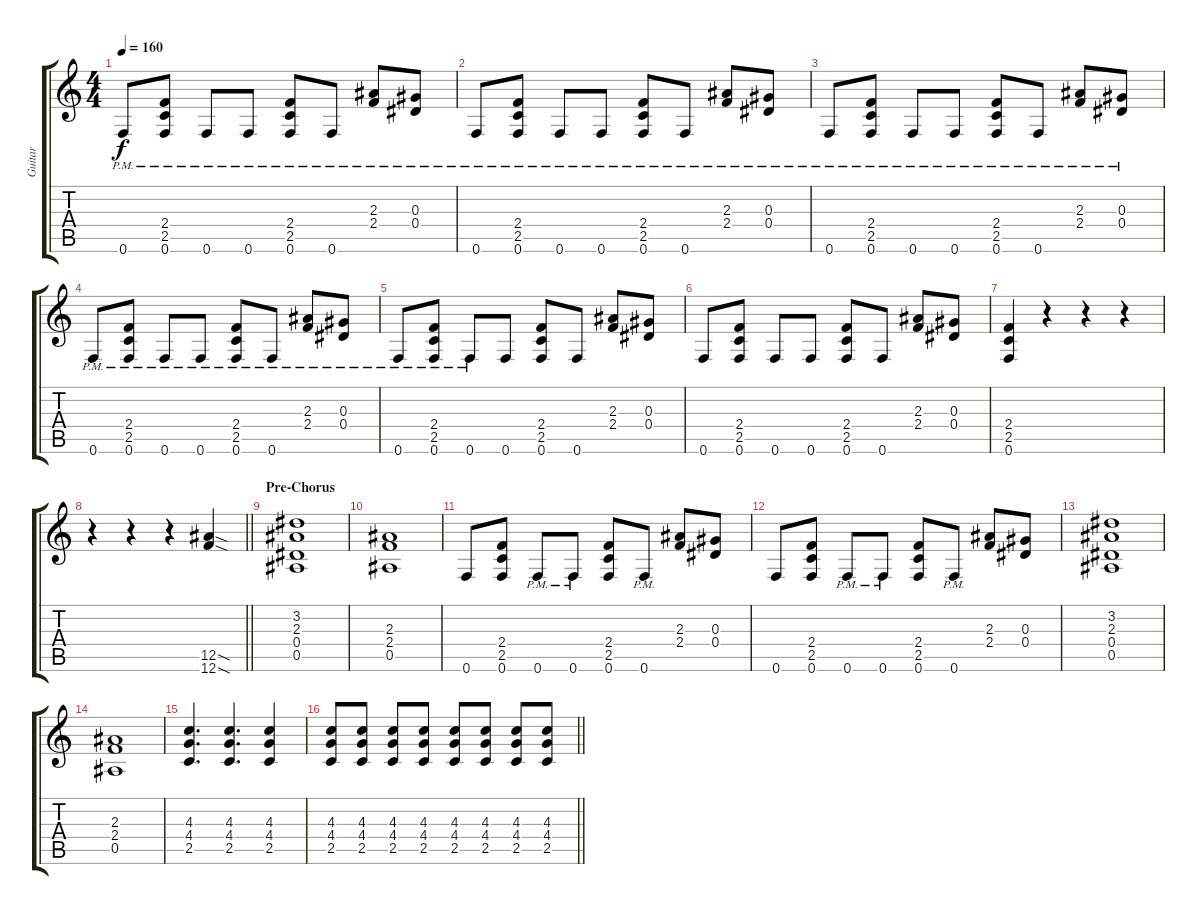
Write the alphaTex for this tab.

\track ("Guitar" "Guitar") {instrument distortionguitar}
\staff {score tabs}
\tuning (F4 C4 Ab3 Eb3 Bb2 F2) {hide}
\ts (4 4)
\tempo 160
\clef g2
\ks c
0.6{pm}.8{dy f} (2.4{pm} 2.5{pm} 0.6{pm}).8 0.6{pm}.8 0.6{pm}.8 (2.4{pm} 2.5{pm} 0.6{pm}).8 0.6{pm}.8 (2.3{pm} 2.4{pm}).8 (0.3{pm} 0.4{pm}).8 |
0.6{pm}.8 (2.4{pm} 2.5{pm} 0.6{pm}).8 0.6{pm}.8 0.6{pm}.8 (2.4{pm} 2.5{pm} 0.6{pm}).8 0.6{pm}.8 (2.3{pm} 2.4{pm}).8 (0.3{pm} 0.4{pm}).8 |
0.6{pm}.8 (2.4{pm} 2.5{pm} 0.6{pm}).8 0.6{pm}.8 0.6{pm}.8 (2.4{pm} 2.5{pm} 0.6{pm}).8 0.6{pm}.8 (2.3{pm} 2.4{pm}).8 (0.3{pm} 0.4{pm}).8 |
0.6{pm}.8{volume 11} (2.4{pm} 2.5{pm} 0.6{pm}).8 0.6{pm}.8 0.6{pm}.8 (2.4{pm} 2.5{pm} 0.6{pm}).8 0.6{pm}.8 (2.3{pm} 2.4{pm}).8 (0.3{pm} 0.4{pm}).8 |
0.6{pm}.8 (2.4{pm} 2.5{pm} 0.6{pm}).8 0.6{pm}.8 0.6.8 (2.4 2.5 0.6).8 0.6.8 (2.3 2.4).8 (0.3 0.4).8 |
0.6.8 (2.4 2.5 0.6).8 0.6.8 0.6.8 (2.4 2.5 0.6).8 0.6.8 (2.3 2.4).8 (0.3 0.4).8 |
(2.4 2.5 0.6).4 r.4 r.4 r.4 |
\barLineRight lightlight
r.4 r.4 r.4 (12.5{sod} 12.6{sod}).4 |
\section ("" "Pre-Chorus")
(3.2 2.3 0.4 0.5).1 |
(2.3 2.4 0.5).1 |
0.6.8 (2.4 2.5 0.6).8 0.6{pm}.8 0.6{pm}.8 (2.4 2.5 0.6).8 0.6{pm}.8 (2.3 2.4).8 (0.3 0.4).8 |
0.6.8 (2.4 2.5 0.6).8 0.6{pm}.8 0.6{pm}.8 (2.4 2.5 0.6).8 0.6{pm}.8 (2.3 2.4).8 (0.3 0.4).8 |
(3.2 2.3 0.4 0.5).1 |
(2.3 2.4 0.5).1 |
(4.3 4.4 2.5).4{d} (4.3 4.4 2.5).4{d} (4.3 4.4 2.5).4 |
\barLineRight lightlight
(4.3 4.4 2.5).8 (4.3 4.4 2.5).8 (4.3 4.4 2.5).8 (4.3 4.4 2.5).8 (4.3 4.4 2.5).8 (4.3 4.4 2.5).8 (4.3 4.4 2.5).8 (4.3 4.4 2.5).8
